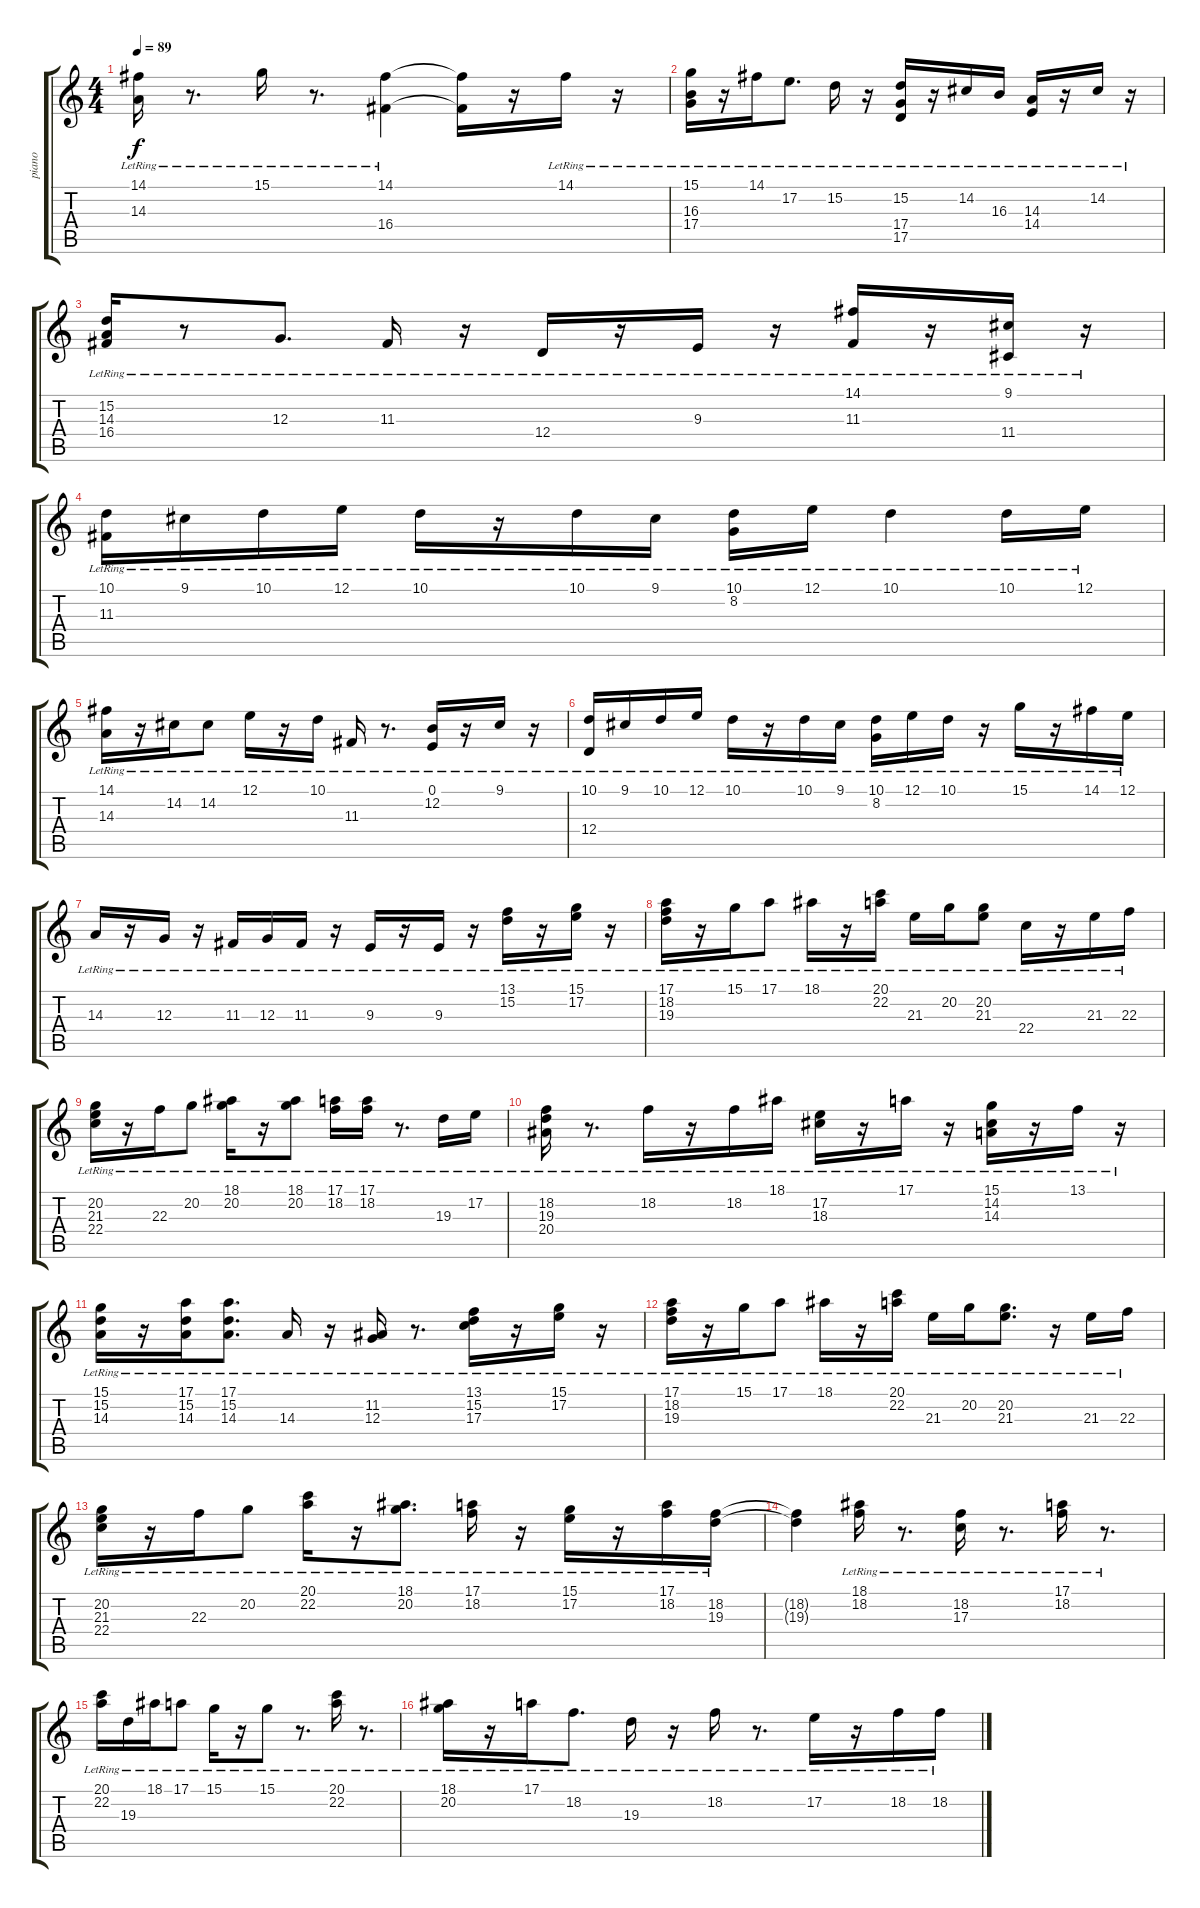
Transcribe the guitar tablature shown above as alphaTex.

\track ("piano" "piano") {instrument acousticgrandpiano}
\staff {score tabs}
\tuning (E4 B3 G3 D3 A2 E2) {hide}
\ts (4 4)
\tempo 89
\clef g2
\ks c
(14.1{lr} 14.3{lr}).16{dy f} r.8{d} 15.1{lr}.16 r.8{d} (14.1{lr} 16.4{lr}).4 (14.1{t} 16.4{t}).16 r.16 14.1{lr}.16 r.16 |
(15.1{lr} 16.3{lr} 17.4{lr}).16 r.16 14.1{lr}.16 17.2{lr}.8{d} 15.2{lr}.16 r.16 (15.2{lr} 17.4{lr} 17.5{lr}).16 r.16 14.2{lr}.16 16.3{lr}.16 (14.3{lr} 14.4{lr}).16 r.16 14.2{lr}.16 r.16 |
(15.2{lr} 14.3{lr} 16.4{lr}).16 r.8 12.3{lr}.8{d} 11.3{lr}.16 r.16 12.4{lr}.16 r.16 9.3{lr}.16 r.16 (14.1{lr} 11.3{lr}).16 r.16 (9.1{lr} 11.4{lr}).16 r.16 |
(10.1{lr} 11.3{lr}).16 9.1{lr}.16 10.1{lr}.16 12.1{lr}.16 10.1{lr}.16 r.16 10.1{lr}.16 9.1{lr}.16 (10.1{lr} 8.2{lr}).16 12.1{lr}.16 10.1{lr}.4 10.1{lr}.16 12.1{lr}.16 |
(14.1{lr} 14.3{lr}).16 r.16 14.2{lr}.16 14.2{lr}.8 12.1{lr}.16 r.16 10.1{lr}.16 11.3{lr}.16 r.8{d} (0.1{lr} 12.2{lr}).16 r.16 9.1{lr}.16 r.16 |
(10.1{lr} 12.4{lr}).16 9.1{lr}.16 10.1{lr}.16 12.1{lr}.16 10.1{lr}.16 r.16 10.1{lr}.16 9.1{lr}.16 (10.1{lr} 8.2{lr}).16 12.1{lr}.16 10.1{lr}.16 r.16 15.1{lr}.16 r.16 14.1{lr}.16 12.1{lr}.16 |
14.3{lr}.16 r.16 12.3{lr}.16 r.16 11.3{lr}.16 12.3{lr}.16 11.3{lr}.16 r.16 9.3{lr}.16 r.16 9.3{lr}.16 r.16 (13.1{lr} 15.2{lr}).16 r.16 (15.1{lr} 17.2{lr}).16 r.16 |
(17.1{lr} 18.2{lr} 19.3{lr}).16 r.16 15.1{lr}.16 17.1{lr}.8 18.1{lr}.16 r.16 (20.1{lr} 22.2{lr}).16 21.3{lr}.16 20.2{lr}.16 (20.2{lr} 21.3{lr}).8 22.4{lr}.16 r.16 21.3{lr}.16 22.3{lr}.16 |
(20.2{lr} 21.3{lr} 22.4{lr}).16 r.16 22.3{lr}.16 20.2{lr}.8 (18.1{lr} 20.2{lr}).16 r.16 (18.1{lr} 20.2{lr}).8 (17.1{lr} 18.2{lr}).16 (17.1{lr} 18.2{lr}).16 r.8{d} 19.3{lr}.16 17.2{lr}.16 |
(18.2{lr} 19.3{lr} 20.4{lr}).16 r.8{d} 18.2{lr}.16 r.16 18.2{lr}.16 18.1{lr}.16 (17.2{lr} 18.3{lr}).16 r.16 17.1{lr}.16 r.16 (15.1{lr} 14.2{lr} 14.3{lr}).16 r.16 13.1{lr}.16 r.16 |
(15.1{lr} 15.2{lr} 14.3{lr}).16 r.16 (17.1{lr} 15.2{lr} 14.3{lr}).16 (17.1{lr} 15.2{lr} 14.3{lr}).8{d} 14.3{lr}.16 r.16 (11.2{lr} 12.3{lr}).16 r.8{d} (13.1{lr} 15.2{lr} 17.3{lr}).16 r.16 (15.1{lr} 17.2{lr}).16 r.16 |
(17.1{lr} 18.2{lr} 19.3{lr}).16 r.16 15.1{lr}.16 17.1{lr}.8 18.1{lr}.16 r.16 (20.1{lr} 22.2{lr}).16 21.3{lr}.16 20.2{lr}.16 (20.2{lr} 21.3{lr}).8{d} r.16 21.3{lr}.16 22.3{lr}.16 |
(20.2{lr} 21.3{lr} 22.4{lr}).16 r.16 22.3{lr}.16 20.2{lr}.8 (20.1{lr} 22.2{lr}).16 r.16 (18.1{lr} 20.2{lr}).8{d} (17.1{lr} 18.2{lr}).16 r.16 (15.1{lr} 17.2{lr}).16 r.16 (17.1{lr} 18.2{lr}).16 (18.2{lr} 19.3{lr}).16 |
(18.2{t} 19.3{t}).4 (18.1{lr} 18.2{lr}).16 r.8{d} (18.2{lr} 17.3{lr}).16 r.8{d} (17.1{lr} 18.2{lr}).16 r.8{d} |
(20.1{lr} 22.2{lr}).16 19.3{lr}.16 18.1{lr}.16 17.1{lr}.8 15.1{lr}.16 r.16 15.1{lr}.8 r.8{d} (20.1{lr} 22.2{lr}).16 r.8{d} |
(18.1{lr} 20.2{lr}).16 r.16 17.1{lr}.16 18.2{lr}.8{d} 19.3{lr}.16 r.16 18.2{lr}.16 r.8{d} 17.2{lr}.16 r.16 18.2{lr}.16 18.2{lr}.16
